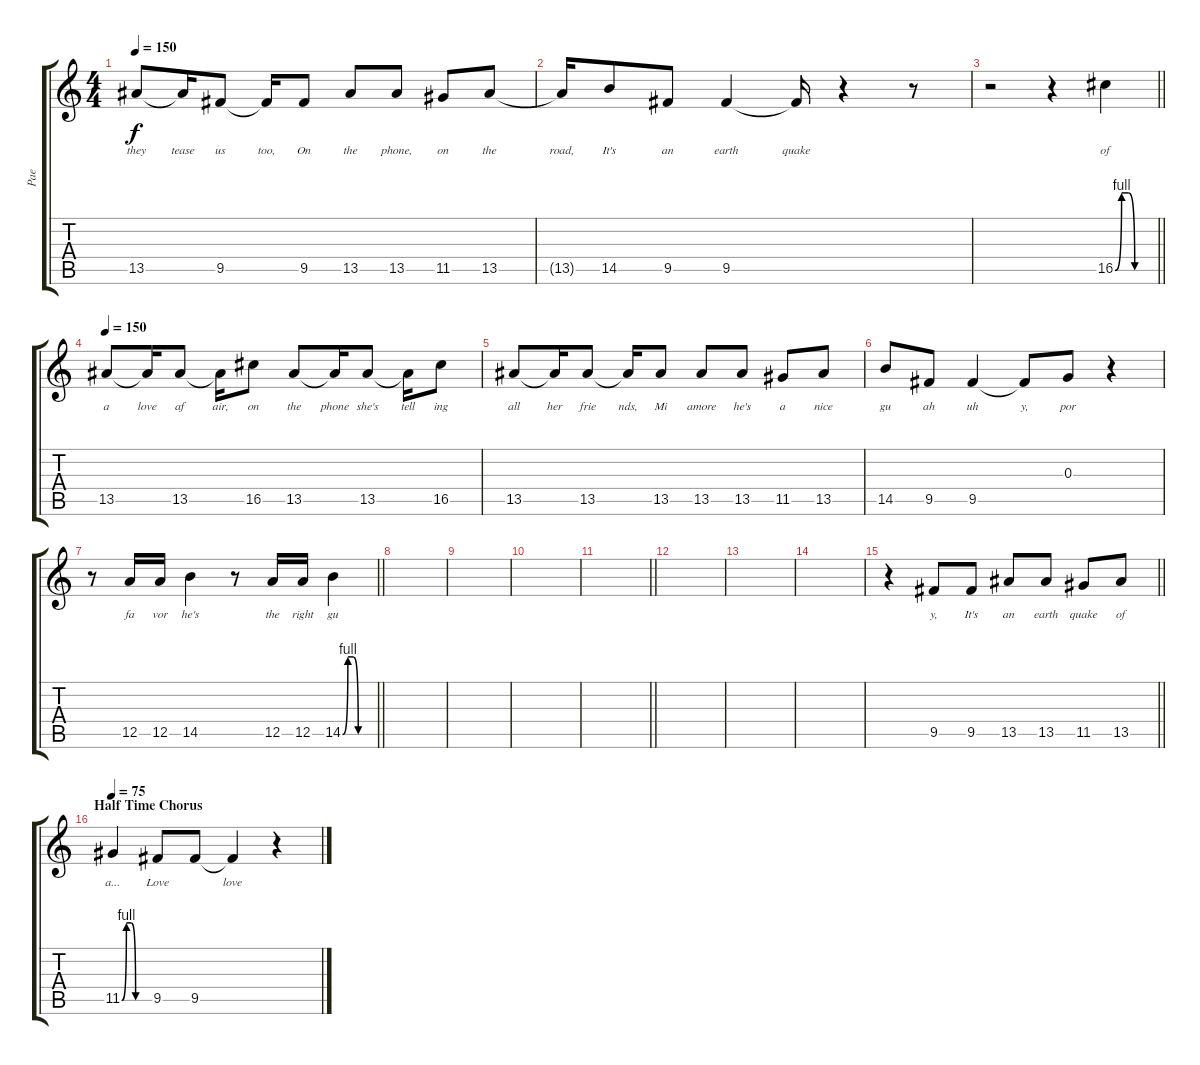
\track ("Pae" "Pae") {instrument electricguitarjazz}
\staff {score tabs}
\tuning (E4 B3 G3 D3 A2 E2) {hide}
\ts (4 4)
\tempo 150
\clef g2
\ks c
13.5.8{lyrics (0 "they") lyrics (1 "") lyrics (2 "") lyrics (3 "") lyrics (4 "") dy f} 13.5{t}.16{lyrics (0 "tease") lyrics (1 "") lyrics (2 "") lyrics (3 "") lyrics (4 "")} 9.5.8{lyrics (0 "us") lyrics (1 "") lyrics (2 "") lyrics (3 "") lyrics (4 "")} 9.5{t}.16{lyrics (0 "too,") lyrics (1 "") lyrics (2 "") lyrics (3 "") lyrics (4 "")} 9.5.8{lyrics (0 "On") lyrics (1 "") lyrics (2 "") lyrics (3 "") lyrics (4 "")} 13.5.8{lyrics (0 "the") lyrics (1 "") lyrics (2 "") lyrics (3 "") lyrics (4 "")} 13.5.8{lyrics (0 "phone,") lyrics (1 "") lyrics (2 "") lyrics (3 "") lyrics (4 "")} 11.5.8{lyrics (0 "on") lyrics (1 "") lyrics (2 "") lyrics (3 "") lyrics (4 "")} 13.5.8{lyrics (0 "the") lyrics (1 "") lyrics (2 "") lyrics (3 "") lyrics (4 "")} |
13.5{t}.16{lyrics (0 "road,") lyrics (1 "") lyrics (2 "") lyrics (3 "") lyrics (4 "")} 14.5.8{lyrics (0 "It's") lyrics (1 "") lyrics (2 "") lyrics (3 "") lyrics (4 "")} 9.5.8{lyrics (0 "an") lyrics (1 "") lyrics (2 "") lyrics (3 "") lyrics (4 "")} 9.5.4{lyrics (0 "earth") lyrics (1 "") lyrics (2 "") lyrics (3 "") lyrics (4 "")} 9.5{t}.16{lyrics (0 "quake") lyrics (1 "") lyrics (2 "") lyrics (3 "") lyrics (4 "")} r.4 r.8 |
\barLineRight lightlight
r.2 r.4 16.5{be (custom 0 0 10 4 20 4 30 0 60 0)}.4{lyrics (0 "of") lyrics (1 "") lyrics (2 "") lyrics (3 "") lyrics (4 "")} |
\tempo 150
13.5.8{lyrics (0 "a") lyrics (1 "") lyrics (2 "") lyrics (3 "") lyrics (4 "")} 13.5{t}.16{lyrics (0 "love") lyrics (1 "") lyrics (2 "") lyrics (3 "") lyrics (4 "")} 13.5.8{lyrics (0 "af") lyrics (1 "") lyrics (2 "") lyrics (3 "") lyrics (4 "")} 13.5{t}.16{lyrics (0 "air,") lyrics (1 "") lyrics (2 "") lyrics (3 "") lyrics (4 "")} 16.5.8{lyrics (0 "on") lyrics (1 "") lyrics (2 "") lyrics (3 "") lyrics (4 "")} 13.5.8{lyrics (0 "the") lyrics (1 "") lyrics (2 "") lyrics (3 "") lyrics (4 "")} 13.5{t}.16{lyrics (0 "phone") lyrics (1 "") lyrics (2 "") lyrics (3 "") lyrics (4 "")} 13.5.8{lyrics (0 "she's") lyrics (1 "") lyrics (2 "") lyrics (3 "") lyrics (4 "")} 13.5{t}.16{lyrics (0 "tell") lyrics (1 "") lyrics (2 "") lyrics (3 "") lyrics (4 "")} 16.5.8{lyrics (0 "ing") lyrics (1 "") lyrics (2 "") lyrics (3 "") lyrics (4 "")} |
13.5.8{lyrics (0 "all") lyrics (1 "") lyrics (2 "") lyrics (3 "") lyrics (4 "")} 13.5{t}.16{lyrics (0 "her") lyrics (1 "") lyrics (2 "") lyrics (3 "") lyrics (4 "")} 13.5.8{lyrics (0 "frie") lyrics (1 "") lyrics (2 "") lyrics (3 "") lyrics (4 "")} 13.5{t}.16{lyrics (0 "nds,") lyrics (1 "") lyrics (2 "") lyrics (3 "") lyrics (4 "")} 13.5.8{lyrics (0 "Mi") lyrics (1 "") lyrics (2 "") lyrics (3 "") lyrics (4 "")} 13.5.8{lyrics (0 "amore") lyrics (1 "") lyrics (2 "") lyrics (3 "") lyrics (4 "")} 13.5.8{lyrics (0 "he's") lyrics (1 "") lyrics (2 "") lyrics (3 "") lyrics (4 "")} 11.5.8{lyrics (0 "a") lyrics (1 "") lyrics (2 "") lyrics (3 "") lyrics (4 "")} 13.5.8{lyrics (0 "nice") lyrics (1 "") lyrics (2 "") lyrics (3 "") lyrics (4 "")} |
14.5.8{lyrics (0 "gu") lyrics (1 "") lyrics (2 "") lyrics (3 "") lyrics (4 "")} 9.5.8{lyrics (0 "ah") lyrics (1 "") lyrics (2 "") lyrics (3 "") lyrics (4 "")} 9.5.4{lyrics (0 "uh") lyrics (1 "") lyrics (2 "") lyrics (3 "") lyrics (4 "")} 9.5{t}.8{lyrics (0 "y,") lyrics (1 "") lyrics (2 "") lyrics (3 "") lyrics (4 "")} 0.3.8{lyrics (0 "por") lyrics (1 "") lyrics (2 "") lyrics (3 "") lyrics (4 "")} r.4 |
\barLineRight lightlight
r.8 12.5.16{lyrics (0 "fa") lyrics (1 "") lyrics (2 "") lyrics (3 "") lyrics (4 "")} 12.5.16{lyrics (0 "vor") lyrics (1 "") lyrics (2 "") lyrics (3 "") lyrics (4 "")} 14.5.4{lyrics (0 "he's") lyrics (1 "") lyrics (2 "") lyrics (3 "") lyrics (4 "")} r.8 12.5.16{lyrics (0 "the") lyrics (1 "") lyrics (2 "") lyrics (3 "") lyrics (4 "")} 12.5.16{lyrics (0 "right") lyrics (1 "") lyrics (2 "") lyrics (3 "") lyrics (4 "")} 14.5{be (custom 0 0 10 4 20 4 30 0 60 0)}.4{lyrics (0 "gu") lyrics (1 "") lyrics (2 "") lyrics (3 "") lyrics (4 "")} |
|
|
|
\barLineRight lightlight
|
|
|
|
\barLineRight lightlight
r.4 9.5.8{lyrics (0 "y,") lyrics (1 "") lyrics (2 "") lyrics (3 "") lyrics (4 "")} 9.5.8{lyrics (0 "It's") lyrics (1 "") lyrics (2 "") lyrics (3 "") lyrics (4 "")} 13.5.8{lyrics (0 "an") lyrics (1 "") lyrics (2 "") lyrics (3 "") lyrics (4 "")} 13.5.8{lyrics (0 "earth") lyrics (1 "") lyrics (2 "") lyrics (3 "") lyrics (4 "")} 11.5.8{lyrics (0 "quake") lyrics (1 "") lyrics (2 "") lyrics (3 "") lyrics (4 "")} 13.5.8{lyrics (0 "of") lyrics (1 "") lyrics (2 "") lyrics (3 "") lyrics (4 "")} |
\section ("" "Half Time Chorus")
\tempo 75
11.5{be (custom 0 0 10 4 20 4 30 0 60 0)}.4{lyrics (0 "a...") lyrics (1 "") lyrics (2 "") lyrics (3 "") lyrics (4 "")} 9.5.8{lyrics (0 "Love") lyrics (1 "") lyrics (2 "") lyrics (3 "") lyrics (4 "")} 9.5.8{lyrics (0 "") lyrics (1 "") lyrics (2 "") lyrics (3 "") lyrics (4 "")} 9.5{t}.4{lyrics (0 "love") lyrics (1 "") lyrics (2 "") lyrics (3 "") lyrics (4 "")} r.4
